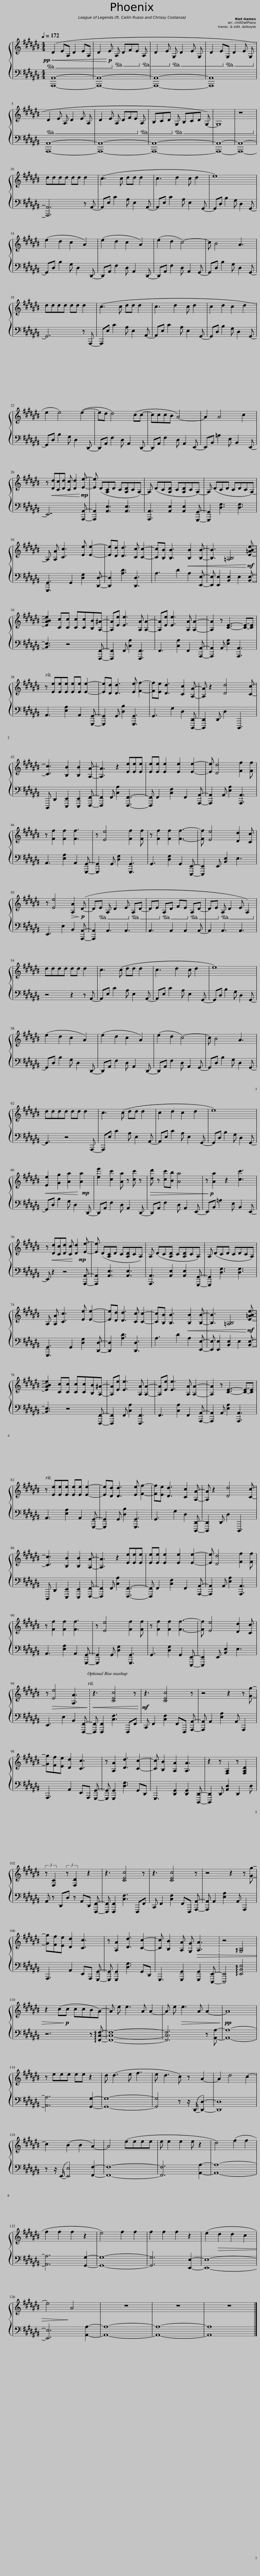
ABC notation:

X:1
%%score { 1 | 2 }
L:1/8
Q:1/4=172
M:4/4
I:linebreak $
K:C#
V:1 treble
V:2 bass
V:1
!pp!!<(!!ped! (D2 EA, D2 EA, | D2!<)!!p! E!ped-up!!ped! A, DFE!ped-up!!ped! A, | D2 E!ped-up!!ped! G, D2 E G, | D2 E!ped-up!!ped!G, D2 E G,!ped-up! |$!ped! D2 E A, D2 E A, | %5
 D2 E A, DFE!ped-up!!ped! A, | B,CD!ped-up!!ped! G, B,CD G,-) | G,8 | z8!ped-up! |$ dddd dd d2!ped! | %10
 (c3 c dd d2!ped-up!!ped! | c3 d2 c d2!ped-up!!ped! | e8)!ped-up!!ped! |$ (e2 d2 c2 A2)!ped-up!!ped! | (e2 d2 c2 A2)!ped-up!!ped! | %15
 (e2 d2 c4-)!ped-up!!ped! | c B4 A3!ped-up!!ped! |$ dddd dd d2!ped-up!!ped! | (c3 c dd d2!ped-up!!ped! | c3 d2 c d2!ped-up!!ped! | %20
 c2 d2 c2 d2!ped-up!!ped! |$ e2 e4) (e2-!ped-up!!ped! | ed d4) (cc-!ped-up!!ped! | cccB A4-)!ped-up!!ped! | A2 A4 c2!ped-up!!ped! |$ %25
 z!<(! [Dd][Cc][Dd] [Cc] [Dd]2!<)!!mp! [Ee]-!ped-up!!ped! | [Ee] (D[A,C]D C[A,D]CA,-)!ped-up! | A,!ped! (DC[A,D] C[A,D]CA,-)!ped-up!!ped! | A, (DCD CDCA,-)!ped-up! |$ A,!ped! [A,A] [Cc]3 [Ee] [Ee]2-!ped-up!!ped! | %30
 [Ee][Dd] [Dd]3 [Cc] [Cc]2- | [Cc][B,B] [B,B]3!<(! [B,B]2 [B,B]-!ped-up!!ped! | [B,B]3 [=A,B,]4!<)!!mf! [E=ABe]- |$ [EABe]2 [Cc][Cc]!ped-up! [Cc][Cc][B,B][A,^A]-!ped! | [A,A][Ee] [Ee]3 [A,A]!ped-up!!ped! [A,A]2- | %35
 [A,A][Ee] [Ee]3 [A,A] [A,A]2-!ped-up!!ped! | [A,A]2 z [CE]3-!ped-up!!ped! [CE]-[CE] |$ z [Ee][Ee][Ee] [Ee][Ee] [Ee]2-!ped-up!!ped! | [Ee][Dd] [Dd]3 [Ee]!ped-up!!ped! [Ff]2- | [Ff][Ee] [Dd]3 [Cc]2 [A,A]-!ped-up!!ped![Q:1/4=174] | %40
 [A,A] z2 [Dd]4 [Cc]-[Q:1/4=178] |$ [Cc]3 [B,B]2!ped-up!!ped! [B,B]2 [A,A]-!ped-up!!ped! | [A,A]3 z2 [Ee]!ped-up!!ped![Ee][Ee] | [Ee][Ee] [Ee]2 [Ee]2 [Ee]2-!ped-up!!ped! | [Ee] [Dd]4 [Ff]2!ped-up!!ped! [Ff] |$ %45
 z [Ff]2 [Ff]2 [Ff]3!ped-up!!ped! | z [Ee]4 [Ff]2!ped-up!!ped! [Ff] | z [Ff]2 [Ff]2 [Ff]3-!ped-up!!ped! | [Ff] [Ee]4 [Dd]2 [Cc] |$ z [Ee]4!>(! [A,A]2!>)!!p![Q:1/4=174] (D-!ped-up! | %50
 D!ped!E A, D2 E!ped-up!!ped! A,D- | DE!ped-up!!ped! A,D FE!ped-up!!ped! A,D- | DE!ped-up!!ped! A, D2 E A,2)!ped-up! |$ dddd dd d2!ped! | c3 (c dd d2!ped-up!!ped! | %55
 c3 d2 c d2!ped-up!!ped! | e8)!ped-up!!ped! |$ (e2 d2 c2 A2)!ped-up!!ped! | (e2 d2 c2 A2)!ped-up!!ped! | (e2 d2 c4-)!ped-up!!ped! | %60
 c B4 A3!ped-up!!ped! |$ dddd dd d2!ped-up!!ped! | c3 (c dd d2!ped-up!!ped! | c2 d2 c2 d2!ped-up!!ped! | e8)!ped-up!!ped! |$ %65
!<(! [Ee]2 [Gg]2 [Aa]2!<)! [Aa]2!ped-up!!ped!!mp! | [ee']2 [cc']2 [Aa] z [cc'] z!ped-up!!ped! |!>(! [dd'] z [cc'][Bb] [Aa]4!ped-up!!ped! | z!>)!!p! [Aa]2 z2 [cc']3!ped-up!!ped! |$ z!<(! [Dd][Cc][Dd] [Cc]!<)! [Dd]2!mp! [Ee]-!ped-up!!ped! | %70
 [Ee] (D[A,C]D C[A,D]CA,)!ped-up! | A,!ped! (DC[A,D] C[A,D]CA,)!ped-up!!ped! | A, (DCD CDCA,)!ped-up! |$ A,!ped! [A,A] [Cc]3 [Ee] [Ee]2-!ped-up!!ped! | [Ee][Dd] [Dd]3 [Cc] [Cc]2- | %75
 [Cc][B,B] [B,B]3!<(! [B,B]2 [B,B]-!ped-up!!ped! | [B,B]3 [=A,B,]4!<)!!mf! [E=ABe]- |$ [EABe]2 [Cc][Cc]!ped-up! [Cc][Cc][B,B][A,^A]-!ped! | [A,A][Ee] [Ee]3 [A,A]!ped-up!!ped! [A,A]2- | [A,A][Ee] [Ee]3 [A,A] [A,A]2-!ped-up!!ped! | %80
 [A,A]2 z [CE]3-!ped-up!!ped! [CE]-[CE] |$ z [Ee][Ee][Ee] [Ee][Ee] [Ee]2-!ped-up!!ped! | [Ee][Dd] [Dd]3 [Ee]!ped-up!!ped! [Ff]2- | [Ff][Ee] [Dd]3 [Cc]2 [A,A]-!ped-up!!ped! | [A,A] z2 [Dd]4 [Cc]- |$ %85
 [Cc]3 [B,B]2!ped-up!!ped! [B,B]2 [A,A]-!ped-up!!ped! | [A,A]3 z2 [Ee]!ped-up!!ped![Ee][Ee] | [Ee][Ee] [Ee]2 [Ee]2 [Ee]2-!ped-up!!ped! | [Ee] [Dd]4 [Ff]2!ped-up!!ped! [Ff] |$ z [Ff]2 [Ff]2 [Ff]3!ped-up!!ped! | %90
 z [Ee]4 [Ff]2!ped-up!!ped! [Ff] | z [Ff]2 [Ff]2 [Ff]3-!ped-up!!ped! | [Ff] [Ee]4 [Dd]2 [Cc] |$ z!>(! [Ee]4 [A,A]3!ped-up!!>)! |[Q:1/4=174]!<(! z3 [CEc]4!ped!!ped-up!!ped! z!<)! | %95
!mf! z3 [CEc]4!ped-up!!ped!!ped-up! z | z4!ped! z2 z [Gg]- |$ [Gg][Ff][Ee] [Dd]2 [Cc]3!ped-up! | z [A,A]2 [Dd]3!ped! [Cc]2- | [Cc] [B,B]2 [A,A]2!ped-up!!ped! [A,A]3!ped-up! | %100
[Q:1/4=176] z2 z [F,A,]2!ped! z [F,A,D]2 |$ z [F,C]2!ped-up!!ped! z [F,D]2 z2!ped-up! | z3 [CEc]4!ped!!ped-up!!ped! z | z3 [CEc]4!ped-up!!ped!!ped-up! z | z4!ped! z2 z [Gg]- |$ %105
 [Gg][Ff][Ee] [Dd]2 [Cc]3!ped-up! | z [A,A]2 [Dd]3!ped! [Cc]2- | [Cc] [B,B]2 [A,A]!ped-up!!ped![Q:1/4=172] [G,G]!>(! [A,A]3!ped-up!!ped! | z4 !arpeggio![G,B,]4!ped-up!!ped! |$ z2 (c!>)!!p!c ccB!ped-up!A-)!ped! | %110
 A e e3 A A2- | A e!>(! e3 A A2-!ped-up!!ped!!>)! |!pp! A8 |$ z eee ee z2!ped-up!!ped! | d (d3 e f3 | %115
 e d3 c) z!ped-up!!ped! A2- | A2 d4 c2- |$ c2!ped-up!!ped! (B2 B2 A2-)!ped-up!!ped! | A4 (eeee | e e2 e2 e z2!ped-up!!ped! | %120
 d4) (f2 f2 |$ f2 f2 f2 z2!ped-up!!ped! | e4) f2 f2 | f2 f2 f2 z2!ped-up!!ped! | (e2!>(! d2 d2 c2 |$ %125
 e4)!>)! A4!ped-up!!ped! | z8 | z8 | z8!ped-up! |] %129
V:2
 [A,,,A,,]8- | [A,,,A,,]8- | [A,,,A,,]8- | [A,,,A,,]8 |$ [A,,,A,,]8- | %5
 [A,,,A,,]8- | [A,,,A,,]8- | [A,,,A,,]8- | [A,,,A,,]8- |$ [A,,,A,,]6 z A,,- | %10
 A,,E, C2 A, E,2 A,,- | A,,E, C2 A, E,2 G,,- | G,,D, B,2 G, D,2 G,,- |$ G,,D, B,2 G, D,2 D,,- | D,,A,, F,2 D, A,,2 D,,- | %15
 D,,A,, F,2 D, A,,2 G,,- | G,,D, B,2 G, D,2 G,,- |$ G,,6 z A,,,- | A,,,E, C2 A, E,2 A,,- | A,,E, C2 A, E,2 G,,- | %20
 G,,D, B,2 G, D,2 G,,- |$ G,,D, B,2 G, D,2 D,,- | D,,A,, F,2 D, A,,2 D,,- | D,,A,, F,2 D, A,,2 E,,- | E,,B,, =A,2 E, B,,2 E,,- |$ %25
 E,,7 [A,,,A,,]- | [A,,,A,,]2 [A,,E,]3 [A,,E,]3 | [A,,,A,,]3 [A,,E,]2 [A,,E,]2 [G,,,G,,]- | [G,,,G,,]2 [D,G,]3 [D,G,]3 |$ [G,,,G,,]3 G,,2 [D,G,]2 [D,,D,]- | %30
 [D,,D,]2 [A,D]3 [D,,D,]3 | A,3 D2 A,2 [E,,E,]- | [E,,E,] [E,,E,]2 [B,,E,]2 E,2 [B,,E,]- |$ [B,,E,]3 z4 [F,,,F,,]- | [F,,,F,,]2 F,, [C,A,]2 [F,,,F,,]3 | %35
 F,,3 [C,A,]2 F,,2 [A,,,A,,]- | [A,,,A,,]2 A,, [E,A,]2 [A,,,A,,]3 |$ A,,3 [E,A,]2 A,,2 [G,,,G,,]- | [G,,,G,,]2 G,, [D,B,]2 [G,,,G,,]3 | G,,3 G,2 D,2 [D,,,D,,]- | %40
 [D,,,D,,]2 D,, D,2 D,,,3 |$ D,,, D,,2 [E,,,E,,]2 [E,,,E,,]2 [F,,,F,,]- | [F,,,F,,]2 F,, [C,A,]2 [F,,,F,,]3- | [F,,,F,,] F,,2 [C,F,]2 F,,2 [A,,,A,,]- | [A,,,A,,]2 A,, [E,A,]2 [A,,,A,,]3 |$ %45
 A,,3 [E,A,]2 A,,2 [G,,,G,,]- | [G,,,G,,]2 G,, [D,G,]2 [G,,,G,,]3 | G,,3 [D,G,]2 G,,2 [E,,,E,,]- | [E,,,E,,]2 E,, [B,,E,]2 E,3 |$ E,,3 E,2 B,,2 [A,,,A,,]- | %50
 [A,,,A,,]2 A,,3 A,,3 | A,,3 A,,2 A,,2 A,,- | A,,2 A,,3 A,,3 |$ z4 z2 z A,,- | A,,E, C2 A, E,2 A,,- | %55
 A,,E, C2 A, E,2 G,,- | G,,D, B,2 G, D,2 G,,- |$ G,,D, B,2 G, D,2 D,,- | D,,A,, F,2 D, A,,2 D,,- | D,,A,, F,2 D, A,,2 G,,- | %60
 G,,D, B,2 G, D,2 G,,- |$ G,,3 z4 A,,,- | A,,,E, C2 A, E,2 A,,- | A,,E, C2 A, E,2 G,,- | G,,D, B,2 G, D,2 G,,- |$ %65
 G,,D, B,2 G, D,2 D,,- | D,,A,, F,2 D, A,,2 D,,- | D,,A,, F,2 D, A,,2 E,,- | E,,B,, =A,2 E, B,,2 E,,- |$ E,, z2 z4 [A,,,A,,]- | %70
 [A,,,A,,]2 [A,,E,]3 [A,,E,]3 | [A,,,A,,]3 [A,,E,]2 [A,,E,]2 [G,,,G,,]- | [G,,,G,,]2 [D,G,]3 [D,G,]3 |$ [G,,,G,,]3 G,,2 [D,G,]2 [D,,D,]- | [D,,D,]2 [A,D]3 [D,,D,]3 | %75
 A,3 D2 A,2 [E,,E,]- | [E,,E,] [E,,E,]2 [B,,E,]2 E,2 [B,,E,]- |$ [B,,E,]3 z4 [F,,,F,,]- | [F,,,F,,]2 F,, [C,A,]2 [F,,,F,,]3 | F,,3 [C,A,]2 F,,2 [A,,,A,,]- | %80
 [A,,,A,,]2 A,, [E,A,]2 [A,,,A,,]3 |$ A,,3 [E,A,]2 A,,2 [G,,,G,,]- | [G,,,G,,]2 G,, [D,B,]2 [G,,,G,,]3 | G,,3 G,2 D,2 [D,,,D,,]- | [D,,,D,,]2 D,, D,2 D,,,3 |$ %85
 D,,, D,,2 [E,,,E,,]2 [E,,,E,,]2 [F,,,F,,]- | [F,,,F,,]2 F,, [C,A,]2 [F,,,F,,]3- | [F,,,F,,] F,,2 [C,F,]2 F,,2 [A,,,A,,]- | [A,,,A,,]2 A,, [E,A,]2 [A,,,A,,]3 |$ A,,3 [E,A,]2 A,,2 [G,,,G,,]- | %90
 [G,,,G,,]2 G,, [D,G,]2 [G,,,G,,]3 | G,,3 [D,G,]2 G,,2 [E,,,E,,]- | [E,,,E,,]2 E,, [B,,E,]2 E,3 |$ E,,3 E,2 B,,2 [F,,,F,,]- | [F,,,F,,] [F,,,F,,]2 [C,F,]3 F,,,F,, | %95
 C,, F,,2 [C,F,]2 F,,F,,, [A,,,A,,]- | [A,,,A,,] A,,2 [E,A,]2 A,, A,,,2 |$ A,,,3 A,,2 E,,A,,, [G,,,G,,]- | [G,,,G,,] [G,,,G,,]2 [D,G,]3 G,,D,, | G,,,3 [D,,G,,]2 [D,,G,,]2 [D,,,D,,]- | %100
 [D,,,D,,]2 D,, [A,,D,]2 D,,2 D, |$ A,, z D,,D, z A,,D,, [F,,,F,,]- | [F,,,F,,] [F,,,F,,]2 [C,F,]3 F,,,F,, | C,, F,,2 [C,F,]2 F,,F,,, [A,,,A,,]- | [A,,,A,,] A,,2 [E,A,]2 A,, A,,,2 |$ %105
 A,,,3 A,,2 E,,A,,, [G,,,G,,]- | [G,,,G,,] [G,,,G,,]2 [D,G,]3 G,,D,, | G,,,3 [G,,,G,,]2 [G,,,G,,]2 [E,,,E,,]- | [E,,,E,,]4 !arpeggio![E,,B,,E,]4 |$ z6 z !arpeggio![F,,C,F,]- | %110
 [F,,C,F,]8- | [F,,C,F,]6 z [A,,A,]- | [A,,A,]8- |$ [A,,A,]6 [G,,G,]2- | [G,,G,]8- | %115
 [G,,G,]4 z z/ (D,,/- [D,,D,]2-) | [D,,D,]8 |$ z z/ (E,,/- [E,,E,]4) [F,,F,]2- | [F,,F,]8- | [F,,F,]6 [A,,A,]2- | %120
 [A,,A,]8- |$ [A,,A,]6 [G,,G,]2- | [G,,G,]8- | [G,,G,]6 [E,,E,]2- | [E,,E,]8- |$ %125
 [E,,E,]6 [A,,A,]2- | [A,,A,]8- | [A,,A,]8- | [A,,A,]8 |] %129
